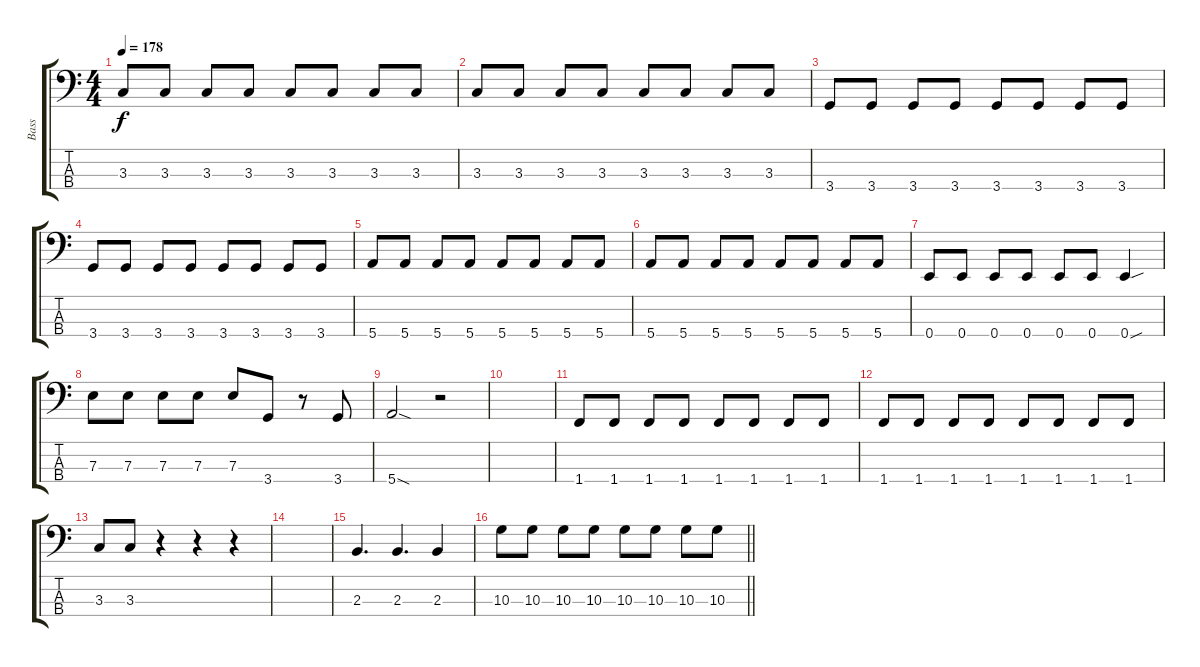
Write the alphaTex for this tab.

\track ("Bass" "Bass") {instrument electricbasspick}
\staff {score tabs}
\tuning (G2 D2 A1 E1) {hide}
\ts (4 4)
\tempo 178
\clef f4
\ks c
3.3.8{dy f} 3.3.8 3.3.8 3.3.8 3.3.8 3.3.8 3.3.8 3.3.8 |
3.3.8 3.3.8 3.3.8 3.3.8 3.3.8 3.3.8 3.3.8 3.3.8 |
3.4.8 3.4.8 3.4.8 3.4.8 3.4.8 3.4.8 3.4.8 3.4.8 |
3.4.8 3.4.8 3.4.8 3.4.8 3.4.8 3.4.8 3.4.8 3.4.8 |
5.4.8 5.4.8 5.4.8 5.4.8 5.4.8 5.4.8 5.4.8 5.4.8 |
5.4.8 5.4.8 5.4.8 5.4.8 5.4.8 5.4.8 5.4.8 5.4.8 |
0.4.8 0.4.8 0.4.8 0.4.8 0.4.8 0.4.8 0.4{sou}.4 |
7.3.8 7.3.8 7.3.8 7.3.8 7.3.8 3.4.8 r.8 3.4.8 |
5.4{sod}.2 r.2 |
|
1.4.8 1.4.8 1.4.8 1.4.8 1.4.8 1.4.8 1.4.8 1.4.8 |
1.4.8 1.4.8 1.4.8 1.4.8 1.4.8 1.4.8 1.4.8 1.4.8 |
3.3.8 3.3.8 r.4 r.4 r.4 |
|
2.3.4{d} 2.3.4{d} 2.3.4 |
\barLineRight lightlight
10.3.8 10.3.8 10.3.8 10.3.8 10.3.8 10.3.8 10.3.8 10.3.8
